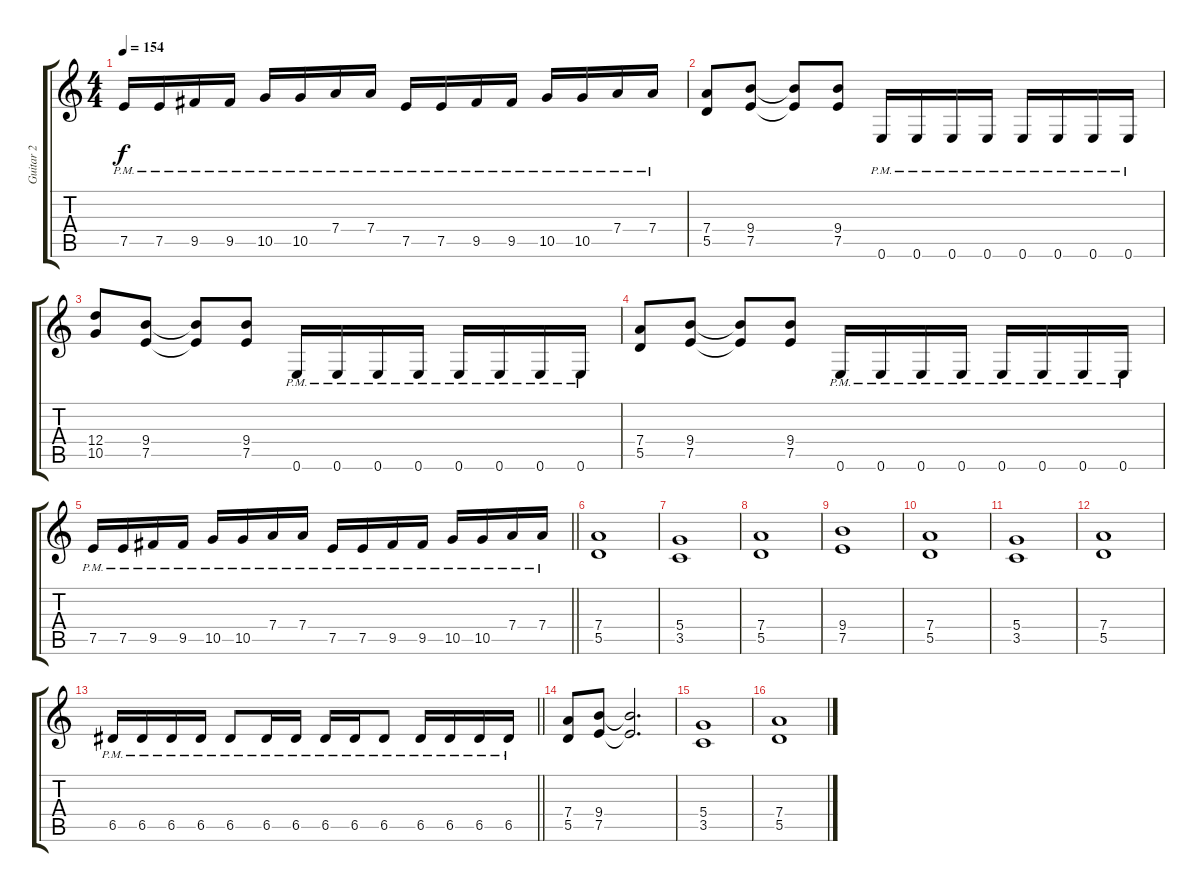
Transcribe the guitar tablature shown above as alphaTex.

\track ("Guitar 2" "Guitar 2") {instrument distortionguitar}
\staff {score tabs}
\tuning (E4 B3 G3 D3 A2 E2) {hide}
\ts (4 4)
\tempo 154
\clef g2
\ks c
7.5{pm}.16{dy f} 7.5{pm}.16 9.5{pm}.16 9.5{pm}.16 10.5{pm}.16 10.5{pm}.16 7.4{pm}.16 7.4{pm}.16 7.5{pm}.16 7.5{pm}.16 9.5{pm}.16 9.5{pm}.16 10.5{pm}.16 10.5{pm}.16 7.4{pm}.16 7.4{pm}.16 |
(7.4 5.5).8 (9.4 7.5).8 (9.4{t} 7.5{t}).8 (9.4 7.5).8 0.6{pm}.16 0.6{pm}.16 0.6{pm}.16 0.6{pm}.16 0.6{pm}.16 0.6{pm}.16 0.6{pm}.16 0.6{pm}.16 |
(12.4 10.5).8 (9.4 7.5).8 (9.4{t} 7.5{t}).8 (9.4 7.5).8 0.6{pm}.16 0.6{pm}.16 0.6{pm}.16 0.6{pm}.16 0.6{pm}.16 0.6{pm}.16 0.6{pm}.16 0.6{pm}.16 |
(7.4 5.5).8 (9.4 7.5).8 (9.4{t} 7.5{t}).8 (9.4 7.5).8 0.6{pm}.16 0.6{pm}.16 0.6{pm}.16 0.6{pm}.16 0.6{pm}.16 0.6{pm}.16 0.6{pm}.16 0.6{pm}.16 |
\barLineRight lightlight
7.5{pm}.16 7.5{pm}.16 9.5{pm}.16 9.5{pm}.16 10.5{pm}.16 10.5{pm}.16 7.4{pm}.16 7.4{pm}.16 7.5{pm}.16 7.5{pm}.16 9.5{pm}.16 9.5{pm}.16 10.5{pm}.16 10.5{pm}.16 7.4{pm}.16 7.4{pm}.16 |
(7.4 5.5).1 |
(5.4 3.5).1 |
(7.4 5.5).1 |
(9.4 7.5).1 |
(7.4 5.5).1 |
(5.4 3.5).1 |
(7.4 5.5).1 |
\barLineRight lightlight
6.5{pm}.16 6.5{pm}.16 6.5{pm}.16 6.5{pm}.16 6.5{pm}.8 6.5{pm}.16 6.5{pm}.16 6.5{pm}.16 6.5{pm}.16 6.5{pm}.8 6.5{pm}.16 6.5{pm}.16 6.5{pm}.16 6.5{pm}.16 |
(7.4 5.5).8 (9.4 7.5).8 (9.4{t} 7.5{t}).2{d} |
(5.4 3.5).1 |
(7.4 5.5).1
